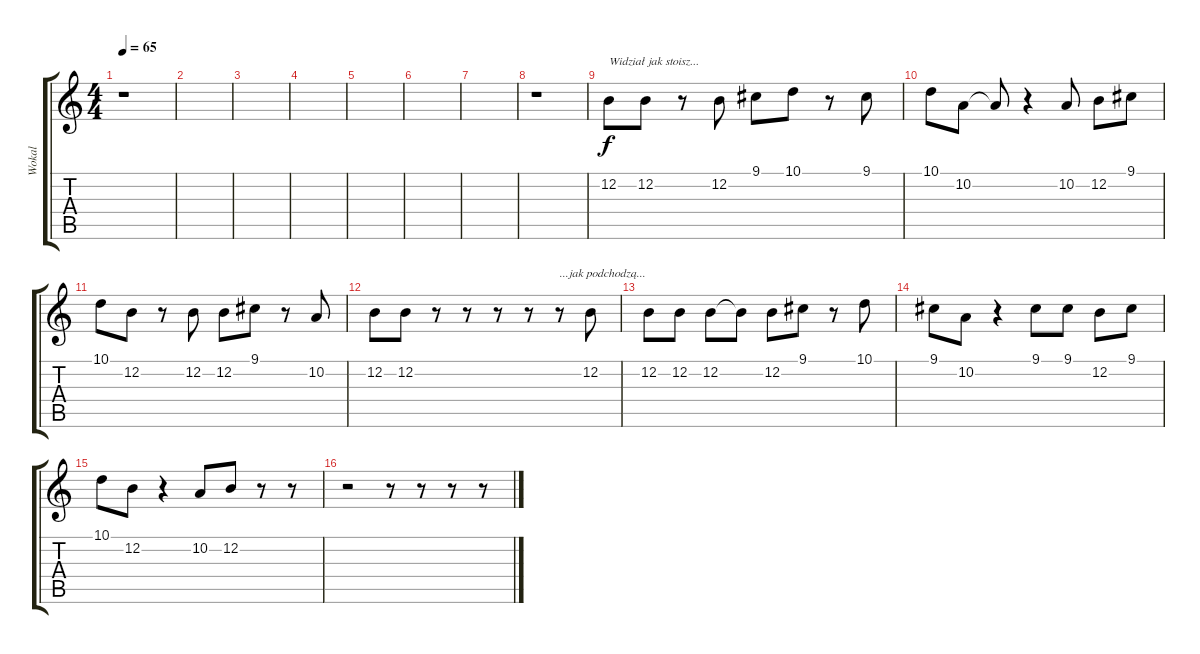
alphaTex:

\track ("Wokal" "Wokal") {instrument flute}
\staff {score tabs}
\tuning (E4 B3 G3 D3 A2 E2) {hide}
\ts (4 4)
\tempo 65
\clef g2
\ks c
r.1{txt "" dy f instrument flute} |
|
|
|
|
|
|
r.1 |
12.2.8{txt "Widział jak stoisz..."} 12.2.8 r.8 12.2.8 9.1.8 10.1.8 r.8 9.1.8 |
10.1.8 10.2.8 10.2{t}.8 r.4 10.2.8 12.2.8 9.1.8 |
10.1.8 12.2.8 r.8 12.2.8 12.2.8 9.1.8 r.8 10.2.8 |
12.2.8 12.2.8 r.8 r.8 r.8 r.8 r.8{txt "...jak podchodzą..."} 12.2.8 |
12.2.8 12.2.8 12.2.8 12.2{t}.8 12.2.8 9.1.8 r.8 10.1.8 |
9.1.8 10.2.8 r.4 9.1.8 9.1.8 12.2.8 9.1.8 |
10.1.8 12.2.8 r.4 10.2.8 12.2.8 r.8 r.8 |
r.2 r.8 r.8 r.8 r.8
